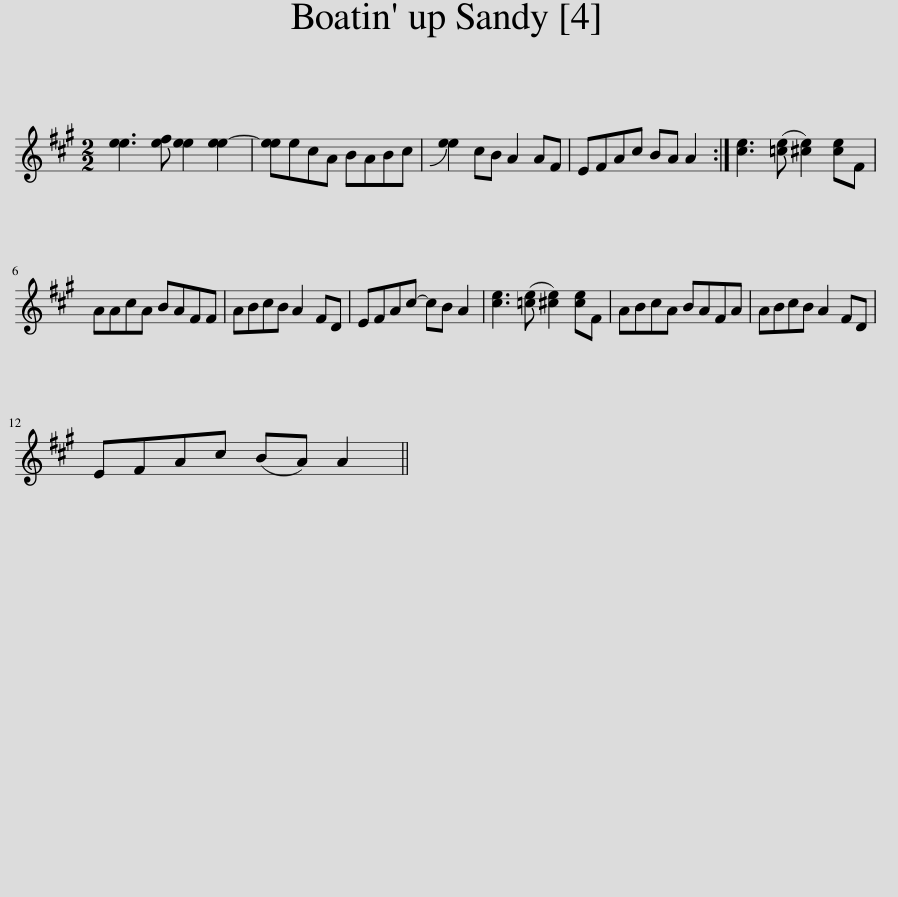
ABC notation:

X:1
L:1/8
M:2/2
I:linebreak $
K:A
V:1 treble
V:1
 [ee]3 [ef] [ee]2 [ee-]2 | [ee]ecA BABc | !slide![ee]2 cB A2 AF | EFAc BA A2 :| [ce]3 ([=ce] [^ce]2) [ce]F |$ %5
 AAcA BAFF | ABcB A2 FD | EFAc- cB A2 | [ce]3 ([=ce] [^ce]2) [ce]F | ABcA BAFA | %10
 ABcB A2 FD |$ EFAc (BA) A2 || %12
